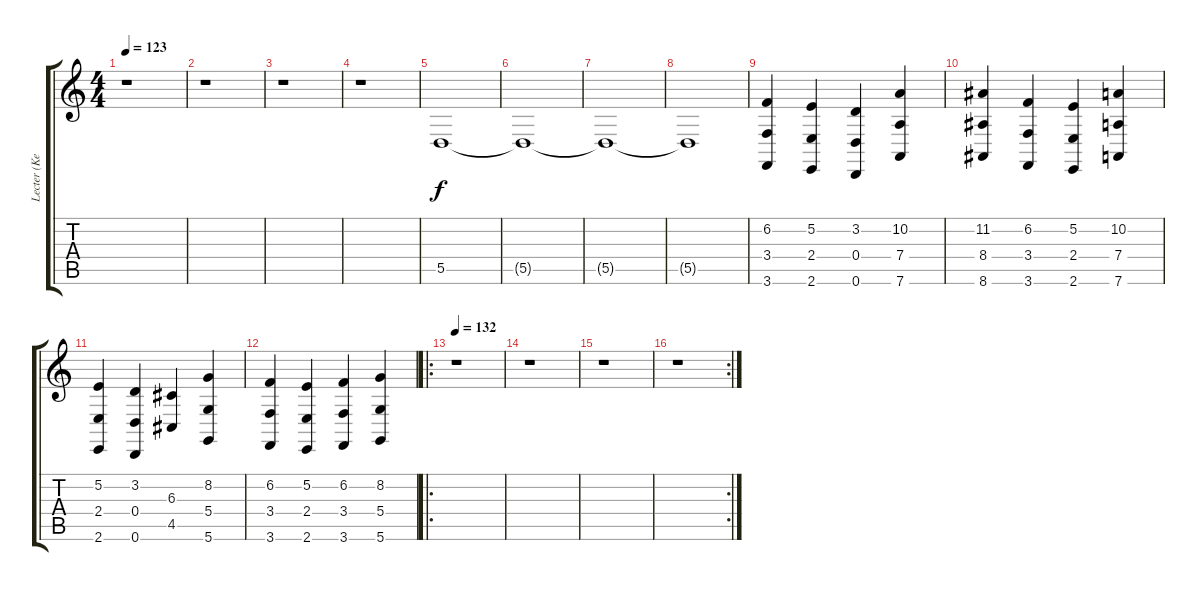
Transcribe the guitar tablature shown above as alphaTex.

\track ("Lecter (KeybLeft)" "Lecter (Ke") {instrument stringensemble1}
\staff {score tabs}
\tuning (E4 B3 G3 D3 A2 D2) {hide}
\ts (4 4)
\tempo 123
\clef g2
\ks c
r.1{dy f} |
r.1 |
r.1 |
r.1 |
5.5.1 |
5.5{t}.1 |
5.5{t}.1 |
5.5{t}.1 |
(6.2 3.4 3.6).4 (5.2 2.4 2.6).4 (3.2 0.4 0.6).4 (10.2 7.4 7.6).4 |
(11.2 8.4 8.6).4 (6.2 3.4 3.6).4 (5.2 2.4 2.6).4 (10.2 7.4 7.6).4 |
(5.2 2.4 2.6).4 (3.2 0.4 0.6).4 (6.3 4.5).4 (8.2 5.4 5.6).4 |
(6.2 3.4 3.6).4 (5.2 2.4 2.6).4 (6.2 3.4 3.6).4 (8.2 5.4 5.6).4 |
\ro
\tempo 132
r.1 |
r.1 |
r.1 |
\rc 2
r.1
